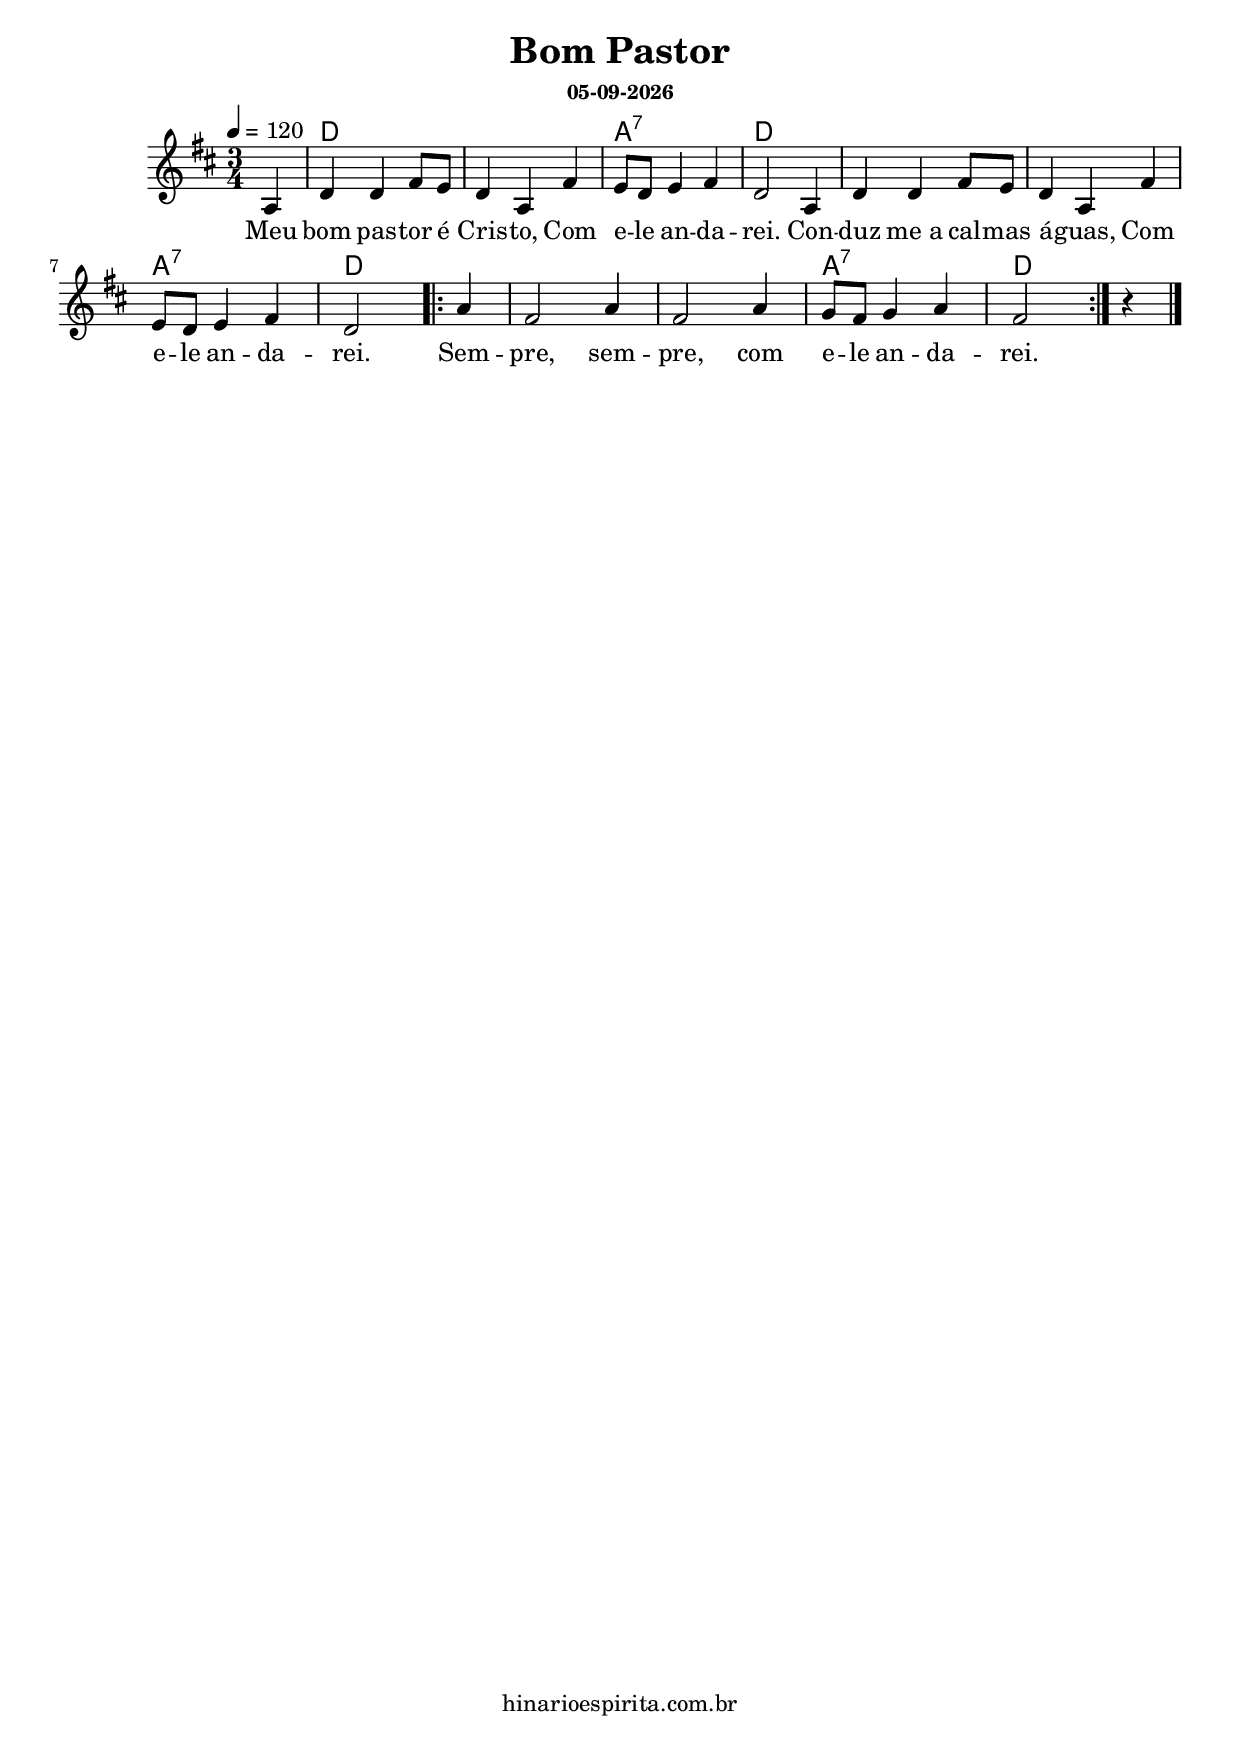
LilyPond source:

\version "2.16.0"
\pointAndClickOff

\header {
  title = "Bom Pastor"
  subsubtitle = #(strftime "%d-%m-%Y" (localtime (current-time)))
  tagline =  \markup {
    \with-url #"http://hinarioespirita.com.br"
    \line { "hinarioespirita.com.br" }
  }
}

melodia = \relative c' {
  \key d \major
  \time 3/4
  \tempo 4 = 120
  \clef treble

  % 1
  \partial 4 a4 |
  d d fis8 e | d4 a fis' | e8 d e4 fis | d2 a4 |
  d d fis8 e | d4 a fis' | e8 d e4 fis | d2 \repeat volta 2 { a'4 |
  fis2 a4 | fis2 a4 | g8 fis g4 a | fis2 } r4 \bar "|."
}

letra = \lyricmode {
  Meu bom pas -- tor é Cris -- to,  
  Com e -- le an -- da -- rei.  
  Con -- duz me_a cal -- mas á -- guas,  
  Com e -- le an -- da -- rei.  
  \repeat volta 2 {
    Sem -- pre, sem -- pre, com e -- le an -- da -- rei. 
  }
}

harmonia = \chordmode {
  \set majorSevenSymbol = \markup { 7M }
  s4 | \repeat percent 2 {d2.} a:7 
  \repeat percent 3 {d} a:7 
  d2 \repeat volta 2 {
    s4 \repeat percent 2 {s2.} a:7 d2 
  }
}

musica = <<
    \new ChordNames { \harmonia }
    \new Staff <<
      \new Voice = "melodia" { \melodia }
      \lyricsto "melodia" \new Lyrics \letra
      \set Staff.midiInstrument = #"acoustic grand"
    >>
  >>

\score {
  \musica
  \layout {}
}

\score {
  \unfoldRepeats
  \musica
  \midi {}
}
